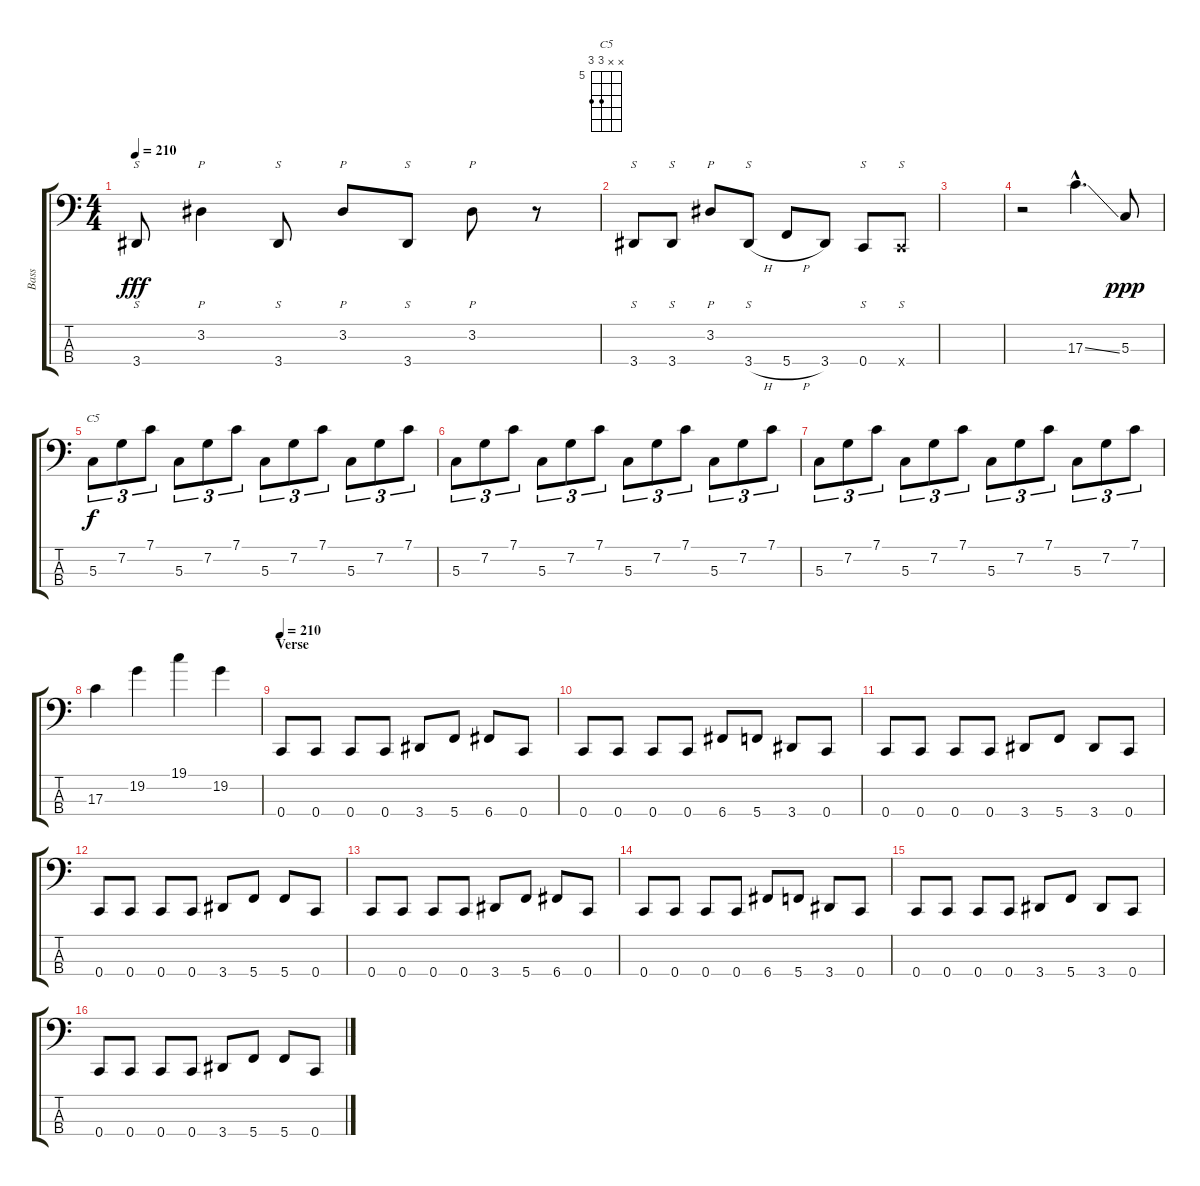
\track ("Bass" "Bass") {instrument electricbassfinger}
\staff {score tabs}
\tuning (F2 C2 G1 C1) {hide}
\chord ("C5" x x 7 7) {firstfret 5}
\ts (4 4)
\tempo 210
\clef f4
\ks c
3.4.8{s dy fff volume 12 instrument slapbass1} 3.2.4{p} 3.4.8{s} 3.2.8{p} 3.4.8{s} 3.2.8{p} r.8 |
3.4.8{s} 3.4.8{s} 3.2.8{p} 3.4{h}.8{s} 5.4{h}.8 3.4.8 0.4.8{s} 0.4{x}.8{s} |
|
r.2{instrument electricbassfinger} 17.3{ss hac}.4{d} 5.3.8{dy ppp} |
5.3.8{tu (3 2) ch "C5" dy f instrument electricbasspick} 7.2.8{tu (3 2)} 7.1.8{tu (3 2)} 5.3.8{tu (3 2)} 7.2.8{tu (3 2)} 7.1.8{tu (3 2)} 5.3.8{tu (3 2)} 7.2.8{tu (3 2)} 7.1.8{tu (3 2)} 5.3.8{tu (3 2)} 7.2.8{tu (3 2)} 7.1.8{tu (3 2)} |
5.3.8{tu (3 2)} 7.2.8{tu (3 2)} 7.1.8{tu (3 2)} 5.3.8{tu (3 2)} 7.2.8{tu (3 2)} 7.1.8{tu (3 2)} 5.3.8{tu (3 2)} 7.2.8{tu (3 2)} 7.1.8{tu (3 2)} 5.3.8{tu (3 2)} 7.2.8{tu (3 2)} 7.1.8{tu (3 2)} |
5.3.8{tu (3 2)} 7.2.8{tu (3 2)} 7.1.8{tu (3 2)} 5.3.8{tu (3 2)} 7.2.8{tu (3 2)} 7.1.8{tu (3 2)} 5.3.8{tu (3 2)} 7.2.8{tu (3 2)} 7.1.8{tu (3 2)} 5.3.8{tu (3 2)} 7.2.8{tu (3 2)} 7.1.8{tu (3 2)} |
17.3.4{volume 16} 19.2.4 19.1.4 19.2.4 |
\section ("" "Verse")
\tempo 210
0.4.8{volume 12} 0.4.8 0.4.8 0.4.8 3.4.8 5.4.8 6.4.8 0.4.8 |
0.4.8 0.4.8 0.4.8 0.4.8 6.4.8 5.4.8 3.4.8 0.4.8 |
0.4.8 0.4.8 0.4.8 0.4.8 3.4.8 5.4.8 3.4.8 0.4.8 |
0.4.8 0.4.8 0.4.8 0.4.8 3.4.8 5.4.8 5.4.8 0.4.8 |
0.4.8 0.4.8 0.4.8 0.4.8 3.4.8 5.4.8 6.4.8 0.4.8 |
0.4.8 0.4.8 0.4.8 0.4.8 6.4.8 5.4.8 3.4.8 0.4.8 |
0.4.8 0.4.8 0.4.8 0.4.8 3.4.8 5.4.8 3.4.8 0.4.8 |
0.4.8 0.4.8 0.4.8 0.4.8 3.4.8 5.4.8 5.4.8 0.4.8
